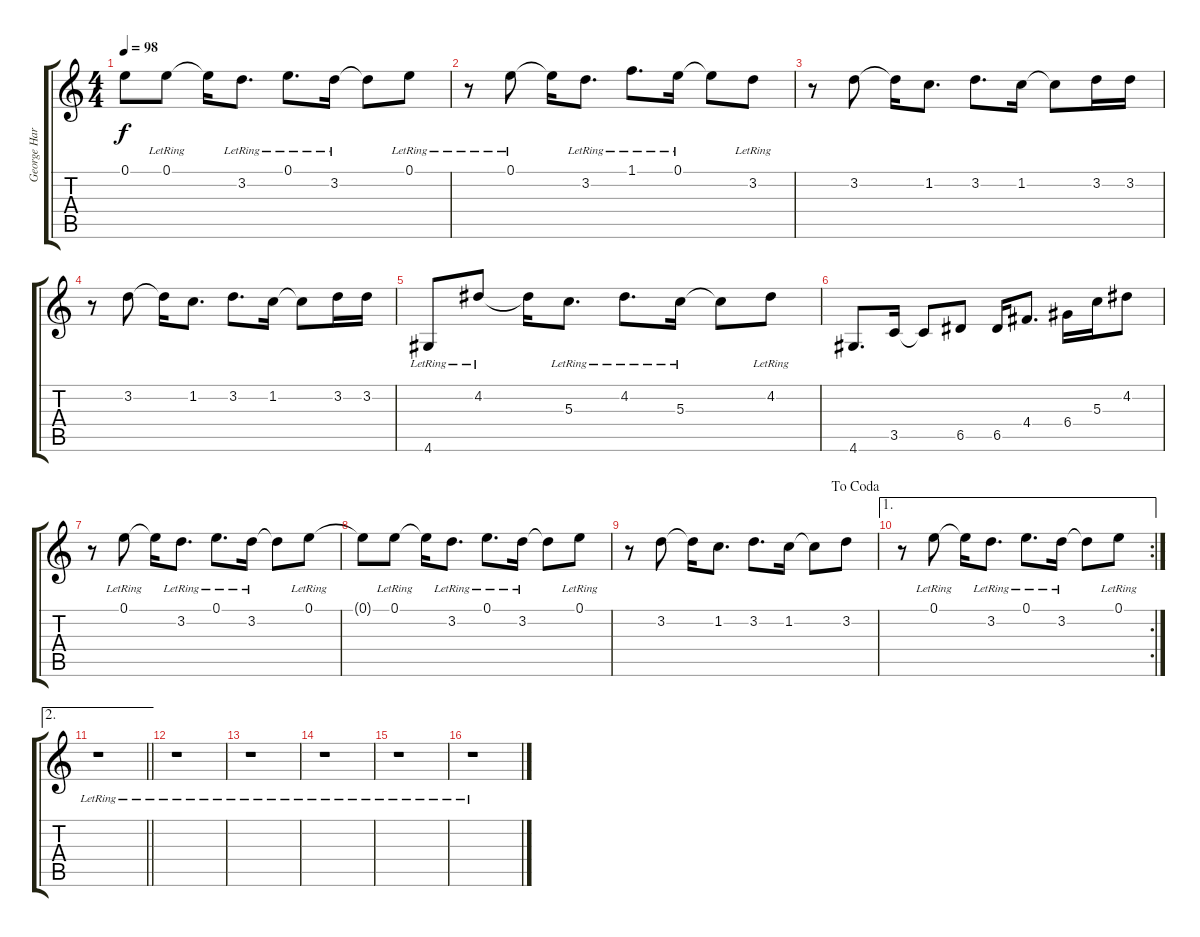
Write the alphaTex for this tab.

\track ("George Harrison - Electric Guitar" "George Har") {instrument electricguitarclean}
\staff {score tabs}
\tuning (E4 B3 G3 D3 A2 E2) {hide}
\ts (4 4)
\tempo 98
\clef g2
\ks c
0.1{t}.8{dy f} 0.1{lr}.8 0.1{t}.16 3.2{lr}.8{d} 0.1{lr}.8{d} 3.2{lr}.16 3.2{t}.8 0.1{lr}.8 |
r.8 0.1{lr}.8 0.1{t}.16 3.2{lr}.8{d} 1.1{lr}.8{d} 0.1{lr}.16 0.1{t}.8 3.2{lr}.8 |
r.8 3.2.8 3.2{t}.16 1.2.8{d} 3.2.8{d} 1.2.16 1.2{t}.8 3.2.16 3.2.16 |
r.8 3.2.8 3.2{t}.16 1.2.8{d} 3.2.8{d} 1.2.16 1.2{t}.8 3.2.16 3.2.16 |
4.6{lr}.8 4.2{lr}.8 4.2{t}.16 5.3{lr}.8{d} 4.2{lr}.8{d} 5.3{lr}.16 5.3{t}.8 4.2{lr}.8 |
4.6.8{d} 3.5.16 3.5{t}.8 6.5.8 6.5.16 4.4.8{d} 6.4.16 5.3.16 4.2.8 |
r.8 0.1{lr}.8 0.1{t}.16 3.2{lr}.8{d} 0.1{lr}.8{d} 3.2{lr}.16 3.2{t}.8 0.1{lr}.8 |
0.1{t}.8 0.1{lr}.8 0.1{t}.16 3.2{lr}.8{d} 0.1{lr}.8{d} 3.2{lr}.16 3.2{t}.8 0.1{lr}.8 |
\jump dacoda
r.8 3.2.8 3.2{t}.16 1.2.8{d} 3.2.8{d} 1.2.16 1.2{t}.8 3.2.8 |
\ae 1
\rc 2
r.8 0.1{lr}.8 0.1{t}.16 3.2{lr}.8{d} 0.1{lr}.8{d} 3.2{lr}.16 3.2{t}.8 0.1{lr}.8 |
\ae 2
\barLineRight lightlight
r.1 |
r.1 |
r.1 |
r.1 |
r.1 |
r.1
